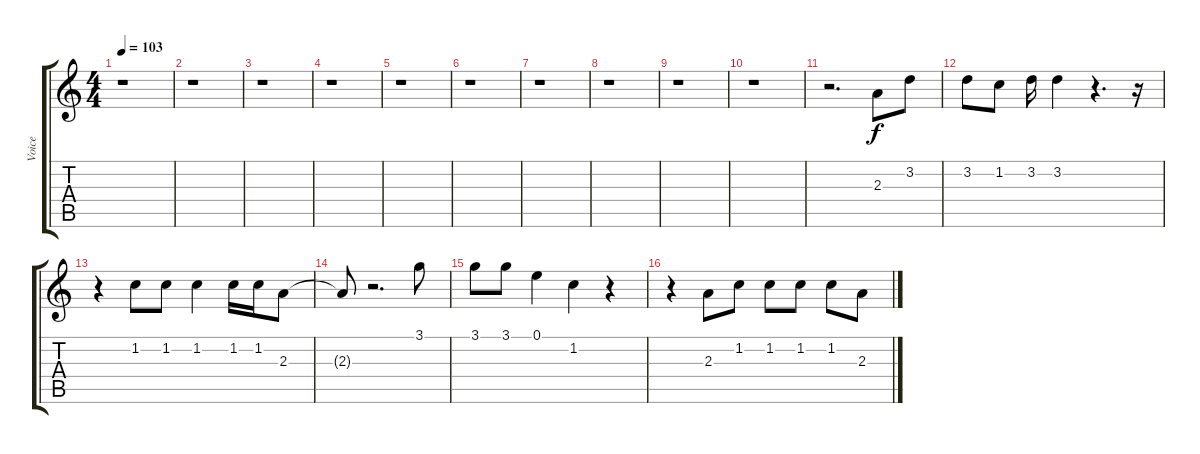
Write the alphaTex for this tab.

\track ("Voice" "Voice") {instrument overdrivenguitar}
\staff {score tabs}
\tuning (E4 B3 G3 D3 A2 E2) {hide}
\ts (4 4)
\tempo 103
\clef g2
\ks c
r.1{dy f} |
r.1 |
r.1 |
r.1 |
r.1 |
r.1 |
r.1 |
r.1 |
r.1 |
r.1 |
r.2{d} 2.3.8 3.2.8 |
3.2.8 1.2.8 3.2.16 3.2.4 r.4{d} r.16 |
r.4 1.2.8 1.2.8 1.2.4 1.2.16 1.2.16 2.3.8 |
2.3{t}.8 r.2{d} 3.1.8 |
3.1.8 3.1.8 0.1.4 1.2.4 r.4 |
r.4 2.3.8 1.2.8 1.2.8 1.2.8 1.2.8 2.3.8
